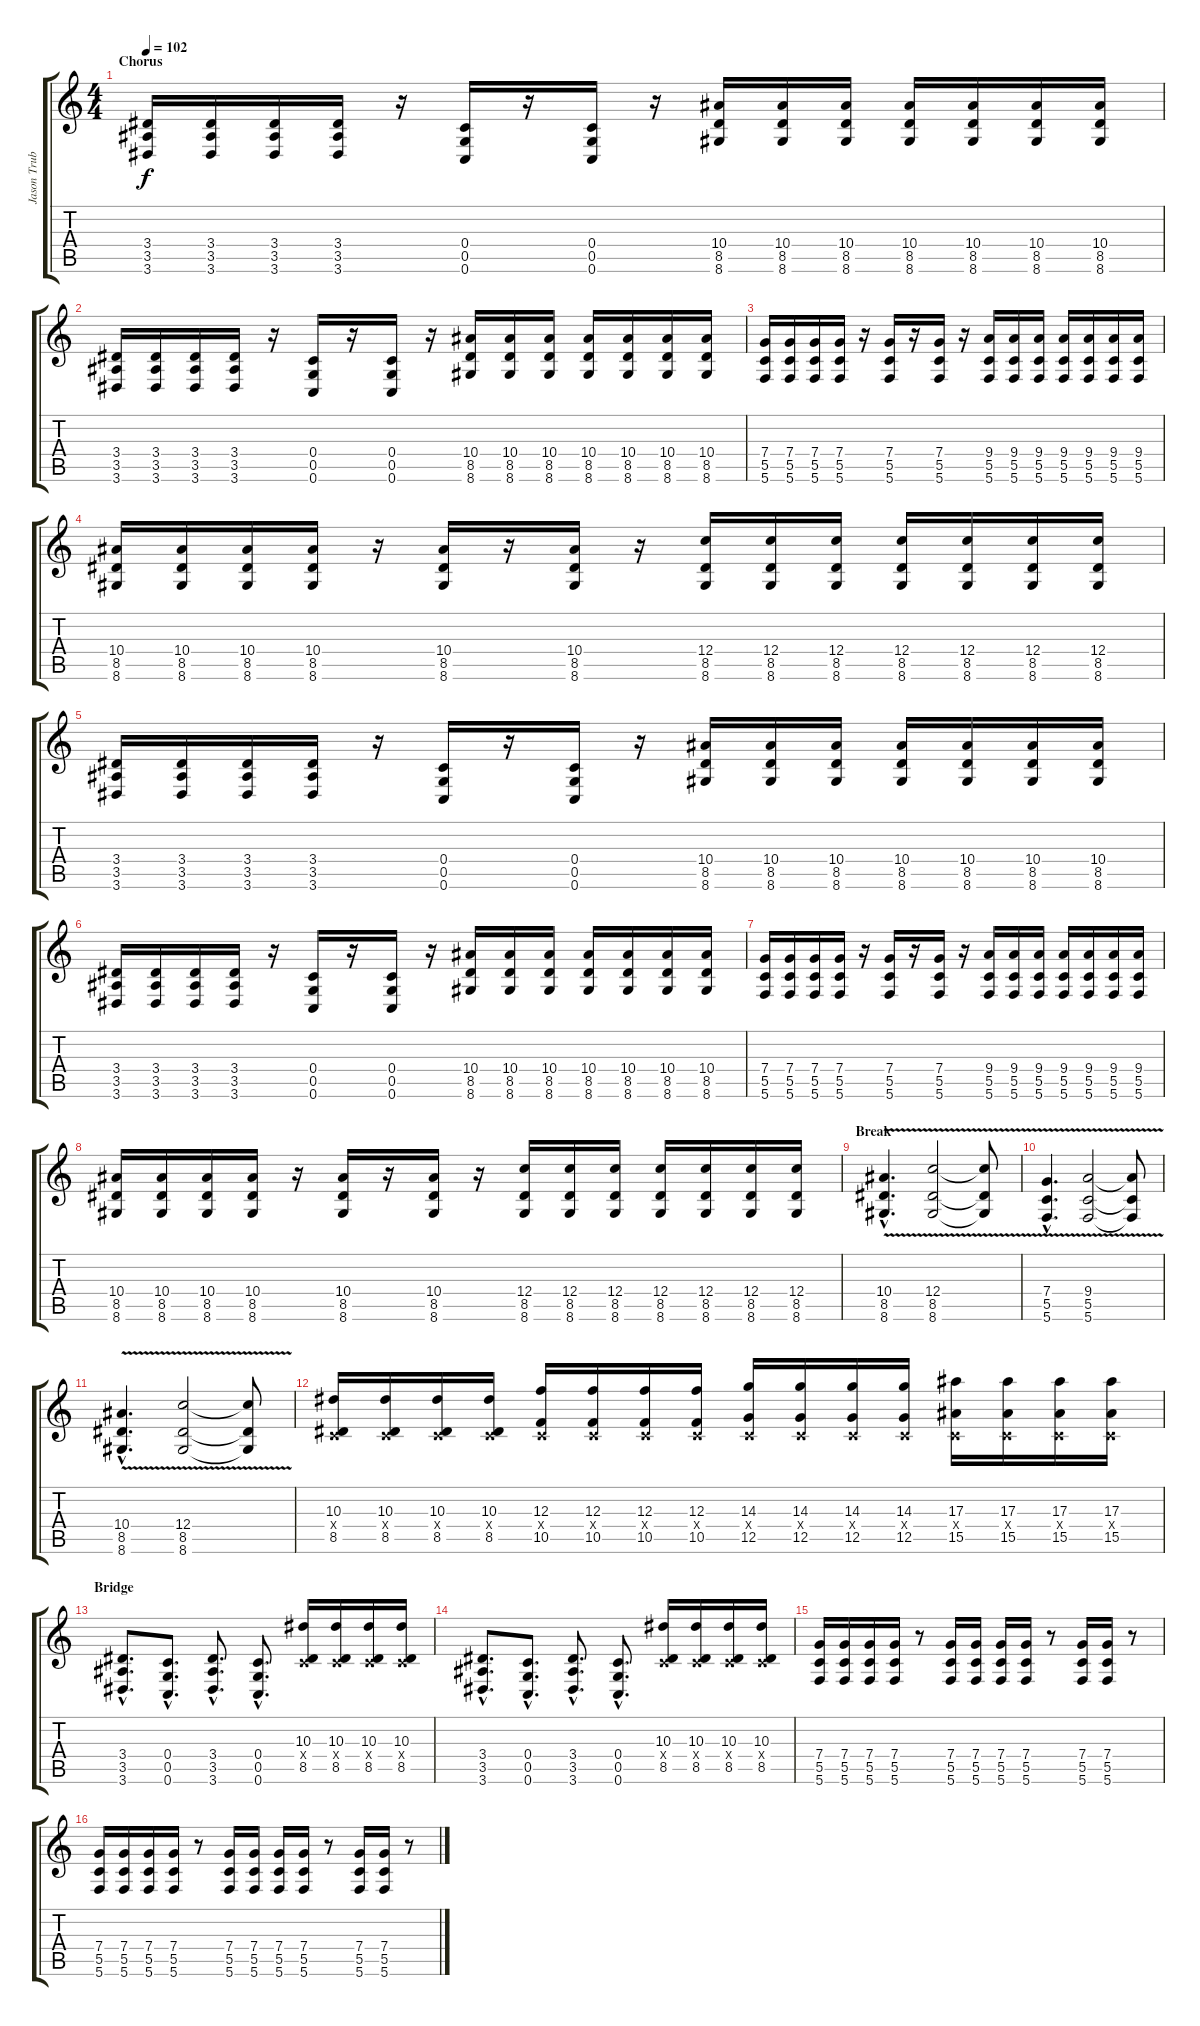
\track ("Jason Trubi - Overlay Guitar" "Jason Trub") {instrument overdrivenguitar}
\staff {score tabs}
\tuning (D4 A3 F3 C3 G2 C2) {hide}
\ts (4 4)
\section ("" "Chorus")
\tempo 102
\clef g2
\ks c
(3.4 3.5 3.6).16{dy f} (3.4 3.5 3.6).16 (3.4 3.5 3.6).16 (3.4 3.5 3.6).16 r.16 (0.4 0.5 0.6).16 r.16 (0.4 0.5 0.6).16 r.16 (10.4 8.5 8.6).16 (10.4 8.5 8.6).16 (10.4 8.5 8.6).16 (10.4 8.5 8.6).16 (10.4 8.5 8.6).16 (10.4 8.5 8.6).16 (10.4 8.5 8.6).16 |
(3.4 3.5 3.6).16 (3.4 3.5 3.6).16 (3.4 3.5 3.6).16 (3.4 3.5 3.6).16 r.16 (0.4 0.5 0.6).16 r.16 (0.4 0.5 0.6).16 r.16 (10.4 8.5 8.6).16 (10.4 8.5 8.6).16 (10.4 8.5 8.6).16 (10.4 8.5 8.6).16 (10.4 8.5 8.6).16 (10.4 8.5 8.6).16 (10.4 8.5 8.6).16 |
(7.4 5.5 5.6).16 (7.4 5.5 5.6).16 (7.4 5.5 5.6).16 (7.4 5.5 5.6).16 r.16 (7.4 5.5 5.6).16 r.16 (7.4 5.5 5.6).16 r.16 (9.4 5.5 5.6).16 (9.4 5.5 5.6).16 (9.4 5.5 5.6).16 (9.4 5.5 5.6).16 (9.4 5.5 5.6).16 (9.4 5.5 5.6).16 (9.4 5.5 5.6).16 |
(10.4 8.5 8.6).16 (10.4 8.5 8.6).16 (10.4 8.5 8.6).16 (10.4 8.5 8.6).16 r.16 (10.4 8.5 8.6).16 r.16 (10.4 8.5 8.6).16 r.16 (12.4 8.5 8.6).16 (12.4 8.5 8.6).16 (12.4 8.5 8.6).16 (12.4 8.5 8.6).16 (12.4 8.5 8.6).16 (12.4 8.5 8.6).16 (12.4 8.5 8.6).16 |
(3.4 3.5 3.6).16 (3.4 3.5 3.6).16 (3.4 3.5 3.6).16 (3.4 3.5 3.6).16 r.16 (0.4 0.5 0.6).16 r.16 (0.4 0.5 0.6).16 r.16 (10.4 8.5 8.6).16 (10.4 8.5 8.6).16 (10.4 8.5 8.6).16 (10.4 8.5 8.6).16 (10.4 8.5 8.6).16 (10.4 8.5 8.6).16 (10.4 8.5 8.6).16 |
(3.4 3.5 3.6).16 (3.4 3.5 3.6).16 (3.4 3.5 3.6).16 (3.4 3.5 3.6).16 r.16 (0.4 0.5 0.6).16 r.16 (0.4 0.5 0.6).16 r.16 (10.4 8.5 8.6).16 (10.4 8.5 8.6).16 (10.4 8.5 8.6).16 (10.4 8.5 8.6).16 (10.4 8.5 8.6).16 (10.4 8.5 8.6).16 (10.4 8.5 8.6).16 |
(7.4 5.5 5.6).16 (7.4 5.5 5.6).16 (7.4 5.5 5.6).16 (7.4 5.5 5.6).16 r.16 (7.4 5.5 5.6).16 r.16 (7.4 5.5 5.6).16 r.16 (9.4 5.5 5.6).16 (9.4 5.5 5.6).16 (9.4 5.5 5.6).16 (9.4 5.5 5.6).16 (9.4 5.5 5.6).16 (9.4 5.5 5.6).16 (9.4 5.5 5.6).16 |
(10.4 8.5 8.6).16 (10.4 8.5 8.6).16 (10.4 8.5 8.6).16 (10.4 8.5 8.6).16 r.16 (10.4 8.5 8.6).16 r.16 (10.4 8.5 8.6).16 r.16 (12.4 8.5 8.6).16 (12.4 8.5 8.6).16 (12.4 8.5 8.6).16 (12.4 8.5 8.6).16 (12.4 8.5 8.6).16 (12.4 8.5 8.6).16 (12.4 8.5 8.6).16 |
\section ("" "Break")
(10.4{v hac} 8.5{v hac} 8.6{v hac}).4{d} (12.4{v} 8.5{v} 8.6{v}).2 (12.4{t} 8.5{t} 8.6{t}).8 |
(7.4{v hac} 5.5{v hac} 5.6{v hac}).4{d} (9.4{v} 5.5{v} 5.6{v}).2 (9.4{t} 5.5{t} 5.6{t}).8 |
(10.4{v hac} 8.5{v hac} 8.6{v hac}).4{d} (12.4{v} 8.5{v} 8.6{v}).2 (12.4{t} 8.5{t} 8.6{t}).8 |
(10.3 0.4{x} 8.5).16 (10.3 0.4{x} 8.5).16 (10.3 0.4{x} 8.5).16 (10.3 0.4{x} 8.5).16 (12.3 0.4{x} 10.5).16 (12.3 0.4{x} 10.5).16 (12.3 0.4{x} 10.5).16 (12.3 0.4{x} 10.5).16 (14.3 0.4{x} 12.5).16 (14.3 0.4{x} 12.5).16 (14.3 0.4{x} 12.5).16 (14.3 0.4{x} 12.5).16 (17.3 0.4{x} 15.5).16 (17.3 0.4{x} 15.5).16 (17.3 0.4{x} 15.5).16 (17.3 0.4{x} 15.5).16 |
\section ("" "Bridge")
(3.4{hac} 3.5{hac} 3.6{hac}).8{d} (0.4{hac} 0.5{hac} 0.6{hac}).8{d} (3.4{hac} 3.5{hac} 3.6{hac}).8{d} (0.4{hac} 0.5{hac} 0.6{hac}).8{d} (10.3 0.4{x} 8.5).16 (10.3 0.4{x} 8.5).16 (10.3 0.4{x} 8.5).16 (10.3 0.4{x} 8.5).16 |
(3.4{hac} 3.5{hac} 3.6{hac}).8{d} (0.4{hac} 0.5{hac} 0.6{hac}).8{d} (3.4{hac} 3.5{hac} 3.6{hac}).8{d} (0.4{hac} 0.5{hac} 0.6{hac}).8{d} (10.3 0.4{x} 8.5).16 (10.3 0.4{x} 8.5).16 (10.3 0.4{x} 8.5).16 (10.3 0.4{x} 8.5).16 |
(7.4 5.5 5.6).16 (7.4 5.5 5.6).16 (7.4 5.5 5.6).16 (7.4 5.5 5.6).16 r.8 (7.4 5.5 5.6).16 (7.4 5.5 5.6).16 (7.4 5.5 5.6).16 (7.4 5.5 5.6).16 r.8 (7.4 5.5 5.6).16 (7.4 5.5 5.6).16 r.8 |
(7.4 5.5 5.6).16 (7.4 5.5 5.6).16 (7.4 5.5 5.6).16 (7.4 5.5 5.6).16 r.8 (7.4 5.5 5.6).16 (7.4 5.5 5.6).16 (7.4 5.5 5.6).16 (7.4 5.5 5.6).16 r.8 (7.4 5.5 5.6).16 (7.4 5.5 5.6).16 r.8
